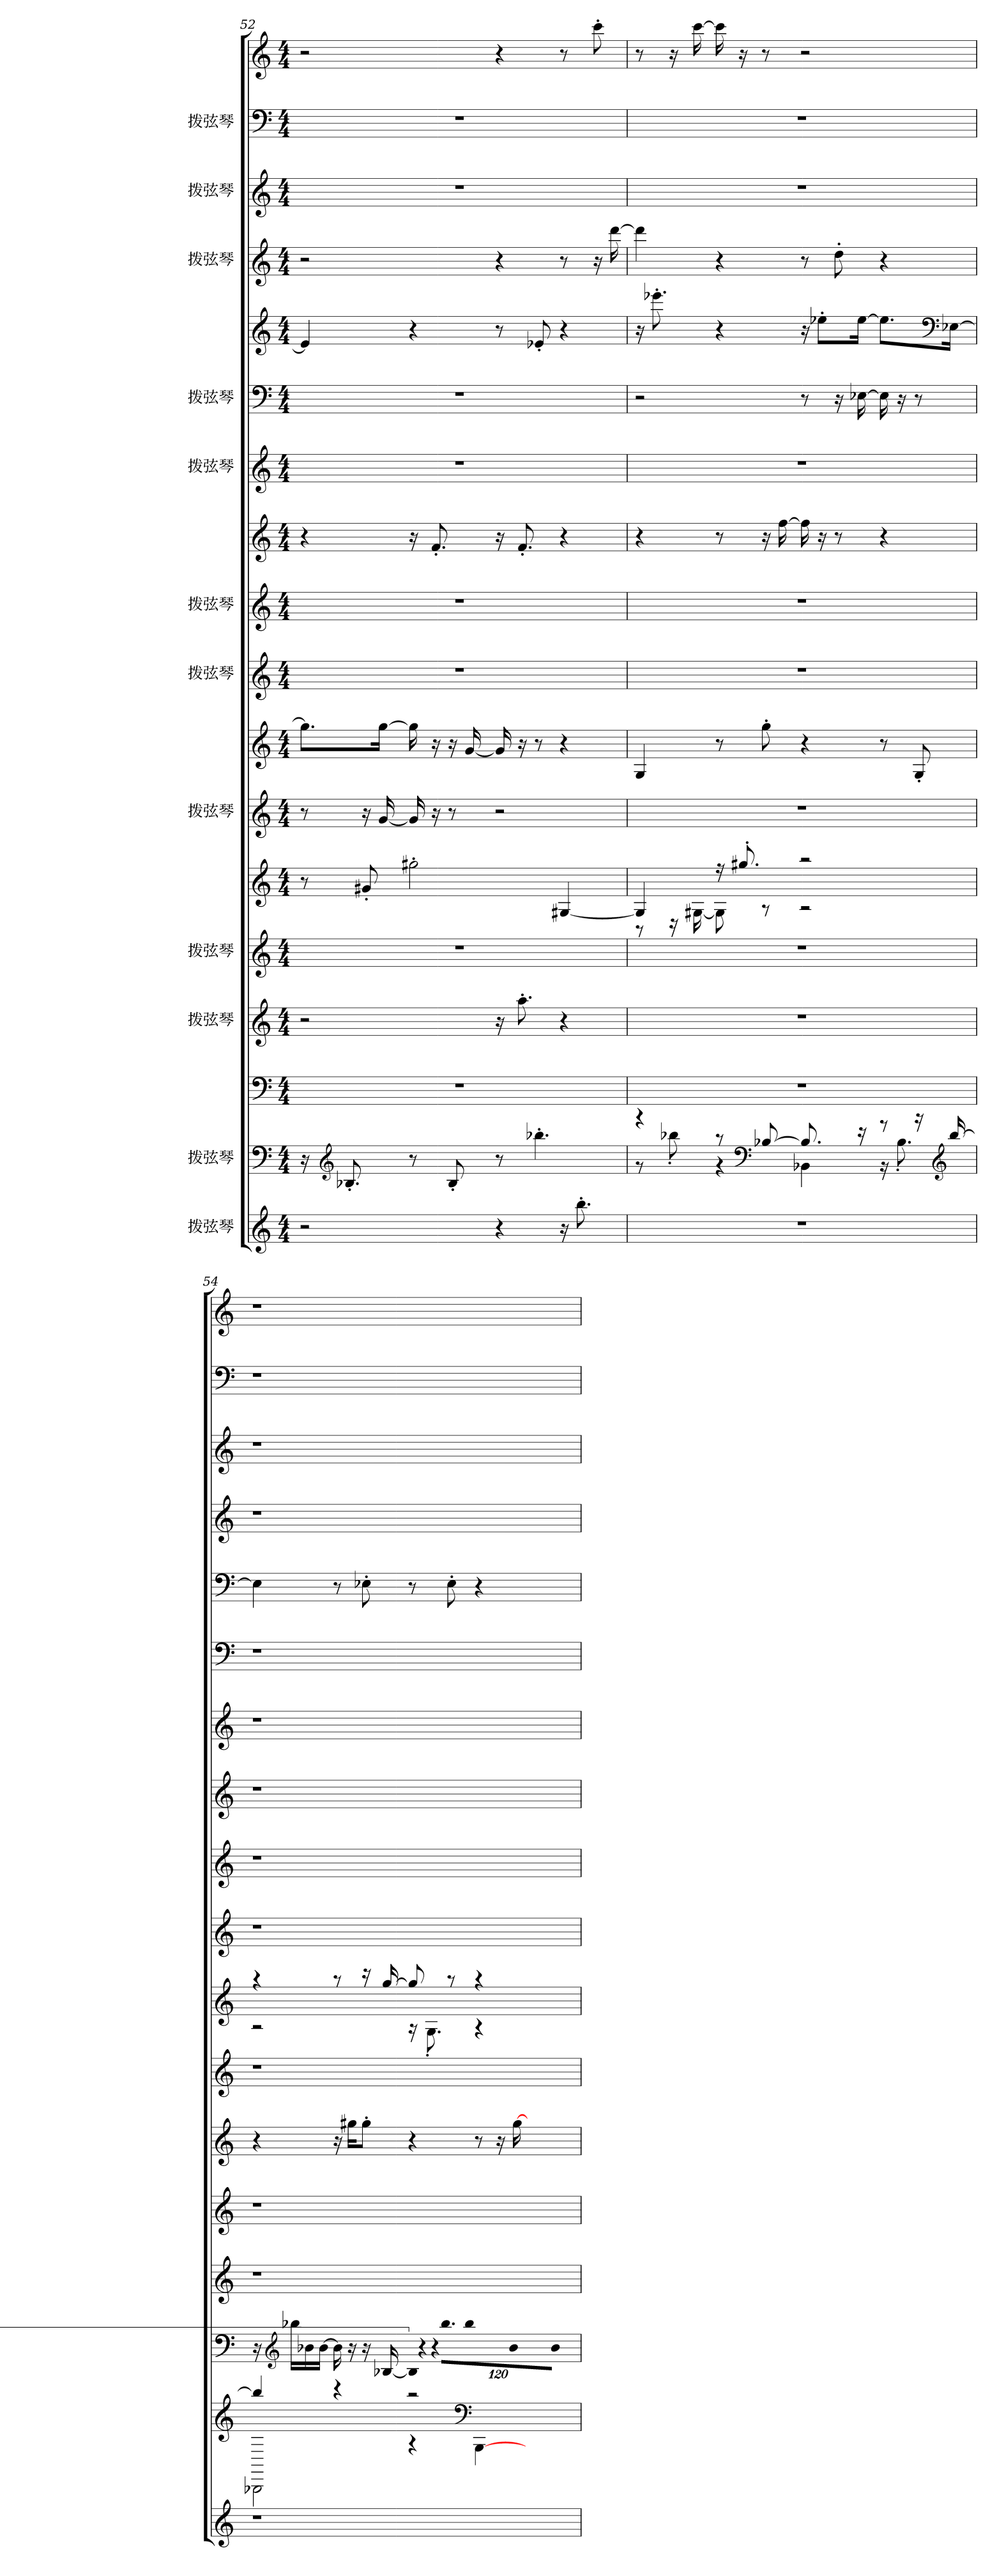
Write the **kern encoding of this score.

**kern	**kern	**kern	**kern	**kern	**kern	**kern	**kern	**kern	**kern	**kern	**kern	**kern	**kern	**kern	**kern	**kern	**kern
*part12	*part11	*part11	*part10	*part9	*part9	*part8	*part8	*part7	*part6	*part6	*part5	*part4	*part4	*part3	*part2	*part1	*part1
*staff18	*staff17	*staff16	*staff15	*staff14	*staff13	*staff12	*staff11	*staff10	*staff9	*staff8	*staff7	*staff6	*staff5	*staff4	*staff3	*staff2	*staff1
*I"拨弦琴	*I"拨弦琴	*	*I"拨弦琴	*I"拨弦琴	*	*I"拨弦琴	*	*I"拨弦琴	*I"拨弦琴	*	*I"拨弦琴	*I"拨弦琴	*	*I"拨弦琴	*I"拨弦琴	*I"拨弦琴	*
*clefG2	*clefF4	*clefF4	*clefG2	*clefG2	*clefG2	*clefG2	*clefG2	*clefG2	*clefG2	*clefG2	*clefG2	*clefF4	*clefG2	*clefG2	*clefG2	*clefF4	*clefG2
*k[]	*k[]	*k[]	*k[]	*k[]	*k[]	*k[]	*k[]	*k[]	*k[]	*k[]	*k[]	*k[]	*k[]	*k[]	*k[]	*k[]	*k[]
*M4/4	*M4/4	*M4/4	*M4/4	*M4/4	*M4/4	*M4/4	*M4/4	*M4/4	*M4/4	*M4/4	*M4/4	*M4/4	*M4/4	*M4/4	*M4/4	*M4/4	*M4/4
=52	=52	=52	=52	=52	=52	=52	=52	=52	=52	=52	=52	=52	=52	=52	=52	=52	=52
2r	16r	1r	2r	1r	8r	8r	8.gg\L]	1r	1r	4r	1r	1r	4e-/]	2r	1r	1r	2r
*	*clefG2	*	*	*	*	*	*	*	*	*	*	*	*	*	*	*	*
.	8.B-X'/	.	.	.	.	.	.	.	.	.	.	.	.	.	.	.	.
.	.	.	.	.	8g#X'/	16r	.	.	.	.	.	.	.	.	.	.	.
.	.	.	.	.	.	[16g/	[16gg\Jk	.	.	.	.	.	.	.	.	.	.
.	8r	.	.	.	2gg#X'\	16g/]	16gg\]	.	.	16r	.	.	4r	.	.	.	.
.	.	.	.	.	.	16r	16r	.	.	8.f'/	.	.	.	.	.	.	.
.	8B-'/	.	.	.	.	8r	16r	.	.	.	.	.	.	.	.	.	.
.	.	.	.	.	.	.	[16g/	.	.	.	.	.	.	.	.	.	.
4r	8r	.	16r	.	.	2r	16g/]	.	.	16r	.	.	8r	4r	.	.	4r
.	.	.	8.aa'\	.	.	.	16r	.	.	8.f'/	.	.	.	.	.	.	.
.	4.bb-X'\	.	.	.	.	.	8r	.	.	.	.	.	8e-X'/	.	.	.	.
16r	.	.	4r	.	[4G#X/	.	4r	.	.	4r	.	.	4r	8r	.	.	8r
8.bb'\	.	.	.	.	.	.	.	.	.	.	.	.	.	.	.	.	.
.	.	.	.	.	.	.	.	.	.	.	.	.	.	16r	.	.	8ccc'\
.	.	.	.	.	.	.	.	.	.	.	.	.	.	[16ddd\	.	.	.
!!LO:PB:g=z
=53	=53	=53	=53	=53	=53	=53	=53	=53	=53	=53	=53	=53	=53	=53	=53	=53	=53
*	*^	*	*	*	*^	*	*	*	*	*	*	*	*	*	*	*	*
1r	4r	8r	1r	1r	1r	4G#/]	8r	1r	4G/	1r	1r	4r	1r	2r	16r	4ddd\]	1r	1r	8r
.	.	.	.	.	.	.	.	.	.	.	.	.	.	.	8.eee-X'\	.	.	.	.
.	.	8bb-X'\	.	.	.	.	16r	.	.	.	.	.	.	.	.	.	.	.	16r
.	.	.	.	.	.	.	[16G#X\	.	.	.	.	.	.	.	.	.	.	.	[16ccc\
.	8r	4r	.	.	.	16r	8G#\]	.	8r	.	.	8r	.	.	4r	4r	.	.	16ccc\]
.	.	.	.	.	.	8.gg#X'/	.	.	.	.	.	.	.	.	.	.	.	.	16r
*	*clefF4	*	*	*	*	*	*	*	*	*	*	*	*	*	*	*	*	*	*
.	[8B-X/	.	.	.	.	.	8r	.	8gg'\	.	.	16r	.	.	.	.	.	.	8r
.	.	.	.	.	.	.	.	.	.	.	.	[16ff\	.	.	.	.	.	.	.
.	8.B-/]	4BB-X\	.	.	.	2r	2r	.	4r	.	.	16ff\]	.	8r	16r	8r	.	.	2r
.	.	.	.	.	.	.	.	.	.	.	.	16r	.	.	8ee-X'\L	.	.	.	.
.	.	.	.	.	.	.	.	.	.	.	.	8r	.	16r	.	8dd'\	.	.	.
.	16r	.	.	.	.	.	.	.	.	.	.	.	.	[16E-X\	[16ee-\Jk	.	.	.	.
.	8r	16r	.	.	.	.	.	.	8r	.	.	4r	.	16E-\]	8.ee-\L]	4r	.	.	.
.	.	8.B-'\	.	.	.	.	.	.	.	.	.	.	.	16r	.	.	.	.	.
.	16r	.	.	.	.	.	.	.	8G'/	.	.	.	.	8r	.	.	.	.	.
*	*clefG2	*	*	*	*	*	*	*	*	*	*	*	*	*	*clefF4	*	*	*	*
.	[16bb-/	.	.	.	.	.	.	.	.	.	.	.	.	.	[16E-X\Jk	.	.	.	.
*	*	*	*	*	*	*v	*v	*	*	*	*	*	*	*	*	*	*	*	*
!!LO:PB:g=z
=54	=54	=54	=54	=54	=54	=54	=54	=54	=54	=54	=54	=54	=54	=54	=54	=54	=54	=54
*	*	*	*	*	*	*	*	*^	*	*	*	*	*	*	*	*	*	*
1r	4bb-/]	2BBB-X\	16r	1r	1r	4r	1r	4r	2r	1r	1r	1r	1r	1r	4E-\]	1r	1r	1r	1r
*	*	*	*clefG2	*	*	*	*	*	*	*	*	*	*	*	*	*	*	*	*
.	.	.	16bb-X\LL	.	.	.	.	.	.	.	.	.	.	.	.	.	.	.	.
.	.	.	16b-X\	.	.	.	.	.	.	.	.	.	.	.	.	.	.	.	.
.	.	.	[16b-\JJ	.	.	.	.	.	.	.	.	.	.	.	.	.	.	.	.
.	4r	.	16b-\]	.	.	16r	.	8r	.	.	.	.	.	.	8r	.	.	.	.
.	.	.	16r	.	.	16gg#X\KL	.	.	.	.	.	.	.	.	.	.	.	.	.
.	.	.	16r	.	.	8gg#'\J	.	16r	.	.	.	.	.	.	8E-X'\	.	.	.	.
.	.	.	[16B-X/	.	.	.	.	[16gg/	.	.	.	.	.	.	.	.	.	.	.
!	!	!	!LO:N:vis=32	!	!	!	!	!	!	!	!	!	!	!	!	!	!	!	!
.	2r	4r	640%23B-/]	.	.	4r	.	8gg/]	16r	.	.	.	.	.	8r	.	.	.	.
!	!	!	!LO:N:vis=32	!	!	!	!	!	!	!	!	!	!	!	!	!	!	!	!
.	.	.	640%23r	.	.	.	.	.	.	.	.	.	.	.	.	.	.	.	.
.	.	.	.	.	.	.	.	.	8.G'\	.	.	.	.	.	.	.	.	.	.
!	!	!	!LO:N:vis=32	!	!	!	!	!	!	!	!	!	!	!	!	!	!	!	!
.	.	.	640%23r	.	.	.	.	.	.	.	.	.	.	.	.	.	.	.	.
!	!	!	!LO:N:vis=16.	!	!	!	!	!	!	!	!	!	!	!	!	!	!	!	!
.	.	.	960%103bb-\LL	.	.	.	.	.	.	.	.	.	.	.	.	.	.	.	.
.	.	.	.	.	.	.	.	8r	.	.	.	.	.	.	8E-'\	.	.	.	.
!	!	!	!LO:N:vis=16	!	!	!	!	!	!	!	!	!	!	!	!	!	!	!	!
.	.	.	1920%137bb-\	.	.	.	.	.	.	.	.	.	.	.	.	.	.	.	.
*	*clefF4	*	*	*	*	*	*	*	*	*	*	*	*	*	*	*	*	*	*
.	.	[4BBB-\	.	.	.	8r	.	4r	4r	.	.	.	.	.	4r	.	.	.	.
!	!	!	!LO:N:vis=16	!	!	!	!	!	!	!	!	!	!	!	!	!	!	!	!
.	.	.	1920%137b-\J	.	.	.	.	.	.	.	.	.	.	.	.	.	.	.	.
!	!	!	!LO:N:vis=8	!	!	!	!	!	!	!	!	!	!	!	!	!	!	!	!
.	.	.	960%137b-\J	.	.	.	.	.	.	.	.	.	.	.	.	.	.	.	.
.	.	.	.	.	.	16r	.	.	.	.	.	.	.	.	.	.	.	.	.
.	.	.	.	.	.	[16gg#\	.	.	.	.	.	.	.	.	.	.	.	.	.
1920ryy	1920ryy	1920ryy	.	1920ryy	1920ryy	1920ryy	1920ryy	1920ryy	1920ryy	1920ryy	1920ryy	1920ryy	1920ryy	1920ryy	1920ryy	1920ryy	1920ryy	1920ryy	1920ryy
*	*v	*v	*	*	*	*	*	*v	*v	*	*	*	*	*	*	*	*	*	*
=	=	=	=	=	=	=	=	=	=	=	=	=	=	=	=	=	=
*-	*-	*-	*-	*-	*-	*-	*-	*-	*-	*-	*-	*-	*-	*-	*-	*-	*-
